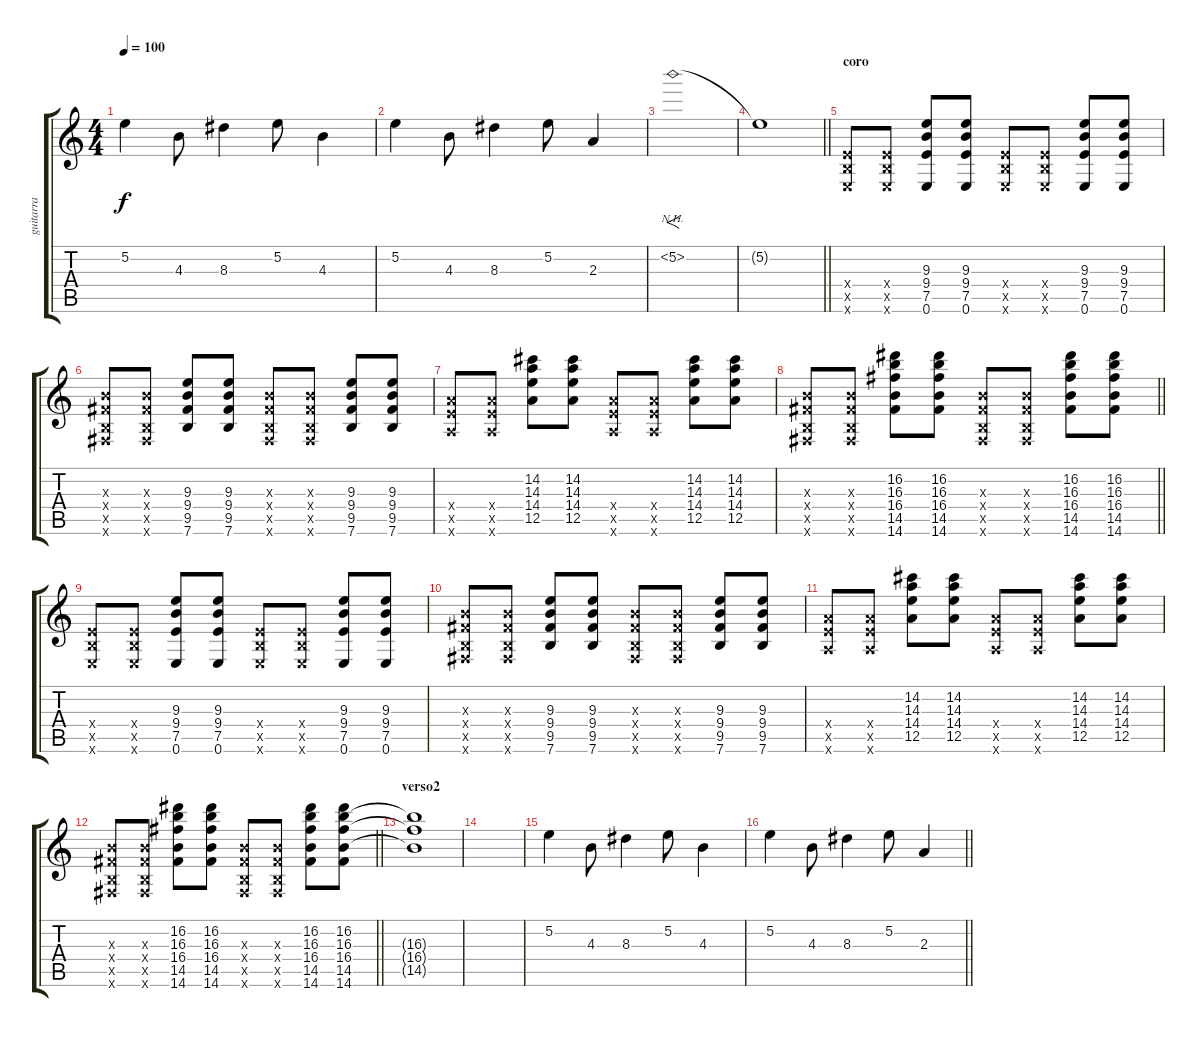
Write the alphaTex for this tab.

\track ("guitarra" "guitarra") {instrument overdrivenguitar}
\staff {score tabs}
\tuning (E4 B3 G3 D3 A2 E2) {hide}
\ts (4 4)
\tempo 100
\clef g2
\ks c
5.2.4{dy f} 4.3.8 8.3.4 5.2.8 4.3.4 |
5.2.4 4.3.8 8.3.4 5.2.8 2.3.4 |
5.2{nh}.1{f} |
\barLineRight lightlight
5.2{t}.1{volume 12 instrument overdrivenguitar} |
\section ("" "coro")
(2.4{x} 2.5{x} 0.6{x}).8 (2.4{x} 2.5{x} 0.6{x}).8 (9.3 9.4 7.5 0.6).8 (9.3 9.4 7.5 0.6).8 (2.4{x} 2.5{x} 0.6{x}).8 (2.4{x} 2.5{x} 0.6{x}).8 (9.3 9.4 7.5 0.6).8 (9.3 9.4 7.5 0.6).8 |
(4.3{x} 4.4{x} 2.5{x} 2.6{x}).8 (4.3{x} 4.4{x} 2.5{x} 2.6{x}).8 (9.3 9.4 9.5 7.6).8 (9.3 9.4 9.5 7.6).8 (4.3{x} 4.4{x} 2.5{x} 2.6{x}).8 (4.3{x} 4.4{x} 2.5{x} 2.6{x}).8 (9.3 9.4 9.5 7.6).8 (9.3 9.4 9.5 7.6).8 |
(7.4{x} 7.5{x} 5.6{x}).8 (7.4{x} 7.5{x} 5.6{x}).8 (14.2 14.3 14.4 12.5).8 (14.2 14.3 14.4 12.5).8 (7.4{x} 7.5{x} 5.6{x}).8 (7.4{x} 7.5{x} 5.6{x}).8 (14.2 14.3 14.4 12.5).8 (14.2 14.3 14.4 12.5).8 |
\barLineRight lightlight
(4.3{x} 4.4{x} 2.5{x} 2.6{x}).8 (4.3{x} 4.4{x} 2.5{x} 2.6{x}).8 (16.2 16.3 16.4 14.5 14.6).8 (16.2 16.3 16.4 14.5 14.6).8 (4.3{x} 4.4{x} 2.5{x} 2.6{x}).8 (4.3{x} 4.4{x} 2.5{x} 2.6{x}).8 (16.2 16.3 16.4 14.5 14.6).8 (16.2 16.3 16.4 14.5 14.6).8 |
(2.4{x} 2.5{x} 0.6{x}).8 (2.4{x} 2.5{x} 0.6{x}).8 (9.3 9.4 7.5 0.6).8 (9.3 9.4 7.5 0.6).8 (2.4{x} 2.5{x} 0.6{x}).8 (2.4{x} 2.5{x} 0.6{x}).8 (9.3 9.4 7.5 0.6).8 (9.3 9.4 7.5 0.6).8 |
(4.3{x} 4.4{x} 2.5{x} 2.6{x}).8 (4.3{x} 4.4{x} 2.5{x} 2.6{x}).8 (9.3 9.4 9.5 7.6).8 (9.3 9.4 9.5 7.6).8 (4.3{x} 4.4{x} 2.5{x} 2.6{x}).8 (4.3{x} 4.4{x} 2.5{x} 2.6{x}).8 (9.3 9.4 9.5 7.6).8 (9.3 9.4 9.5 7.6).8 |
(7.4{x} 7.5{x} 5.6{x}).8 (7.4{x} 7.5{x} 5.6{x}).8 (14.2 14.3 14.4 12.5).8 (14.2 14.3 14.4 12.5).8 (7.4{x} 7.5{x} 5.6{x}).8 (7.4{x} 7.5{x} 5.6{x}).8 (14.2 14.3 14.4 12.5).8 (14.2 14.3 14.4 12.5).8 |
\barLineRight lightlight
(4.3{x} 4.4{x} 2.5{x} 2.6{x}).8 (4.3{x} 4.4{x} 2.5{x} 2.6{x}).8 (16.2 16.3 16.4 14.5 14.6).8 (16.2 16.3 16.4 14.5 14.6).8 (4.3{x} 4.4{x} 2.5{x} 2.6{x}).8 (4.3{x} 4.4{x} 2.5{x} 2.6{x}).8 (16.2 16.3 16.4 14.5 14.6).8 (16.2 16.3 16.4 14.5 14.6).8 |
\section ("" "verso2")
(16.3{t} 16.4{t} 14.5{t}).1 |
|
5.2.4 4.3.8 8.3.4 5.2.8 4.3.4 |
\barLineRight lightlight
5.2.4 4.3.8 8.3.4 5.2.8 2.3.4
